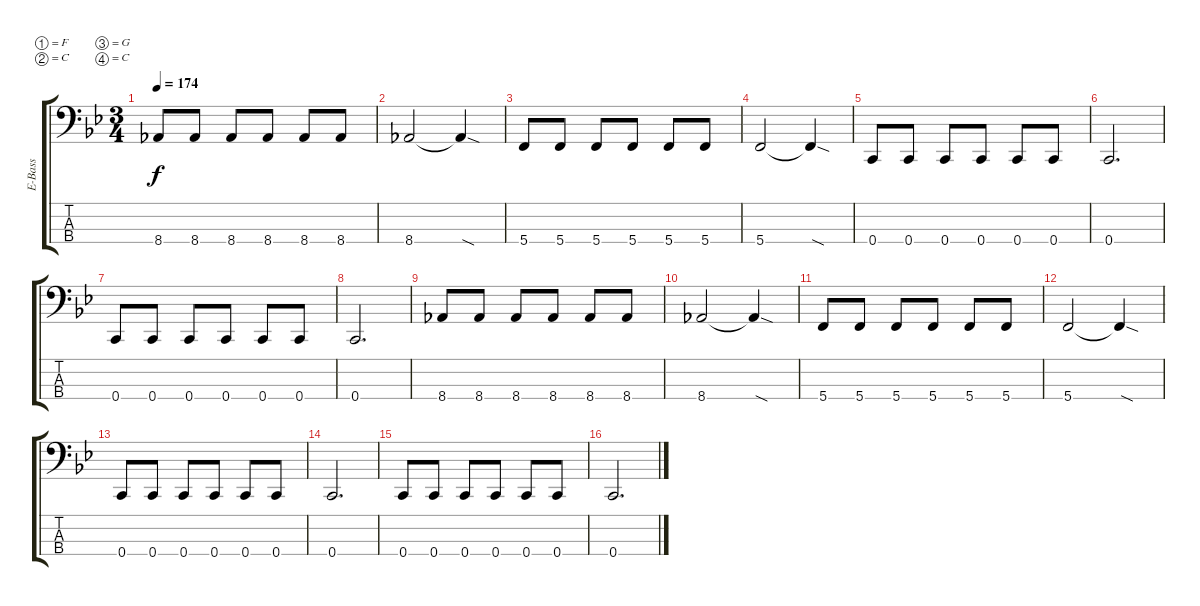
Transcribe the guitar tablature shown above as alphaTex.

\bracketExtendMode groupsimilarinstruments
\track ("Mike D'Antonio" "E-Bass") {instrument electricbasspick}
\staff {score tabs}
\tuning (F2 C2 G1 C1)
\ts (3 4)
\tempo 174
\clef f4
\ks bb
8.4{acc b}.8{dy f} 8.4{acc b}.8 8.4{acc b}.8 8.4{acc b}.8 8.4{acc b}.8 8.4{acc b}.8 |
8.4{acc b}.2 8.4{sod t acc b}.4 |
5.4{acc forcenatural}.8 5.4{acc forcenatural}.8 5.4{acc forcenatural}.8 5.4{acc forcenatural}.8 5.4{acc forcenatural}.8 5.4{acc forcenatural}.8 |
5.4{acc forcenatural}.2 5.4{sod t acc forcenatural}.4 |
0.4{acc forcenatural}.8 0.4{acc forcenatural}.8 0.4{acc forcenatural}.8 0.4{acc forcenatural}.8 0.4{acc forcenatural}.8 0.4{acc forcenatural}.8 |
0.4{acc forcenatural}.2{d} |
0.4{acc forcenatural}.8 0.4{acc forcenatural}.8 0.4{acc forcenatural}.8 0.4{acc forcenatural}.8 0.4{acc forcenatural}.8 0.4{acc forcenatural}.8 |
0.4{acc forcenatural}.2{d} |
8.4{acc b}.8 8.4{acc b}.8 8.4{acc b}.8 8.4{acc b}.8 8.4{acc b}.8 8.4{acc b}.8 |
8.4{acc b}.2 8.4{sod t acc b}.4 |
5.4{acc forcenatural}.8 5.4{acc forcenatural}.8 5.4{acc forcenatural}.8 5.4{acc forcenatural}.8 5.4{acc forcenatural}.8 5.4{acc forcenatural}.8 |
5.4{acc forcenatural}.2 5.4{sod t acc forcenatural}.4 |
0.4{acc forcenatural}.8 0.4{acc forcenatural}.8 0.4{acc forcenatural}.8 0.4{acc forcenatural}.8 0.4{acc forcenatural}.8 0.4{acc forcenatural}.8 |
0.4{acc forcenatural}.2{d} |
0.4{acc forcenatural}.8 0.4{acc forcenatural}.8 0.4{acc forcenatural}.8 0.4{acc forcenatural}.8 0.4{acc forcenatural}.8 0.4{acc forcenatural}.8 |
0.4{acc forcenatural}.2{d}
